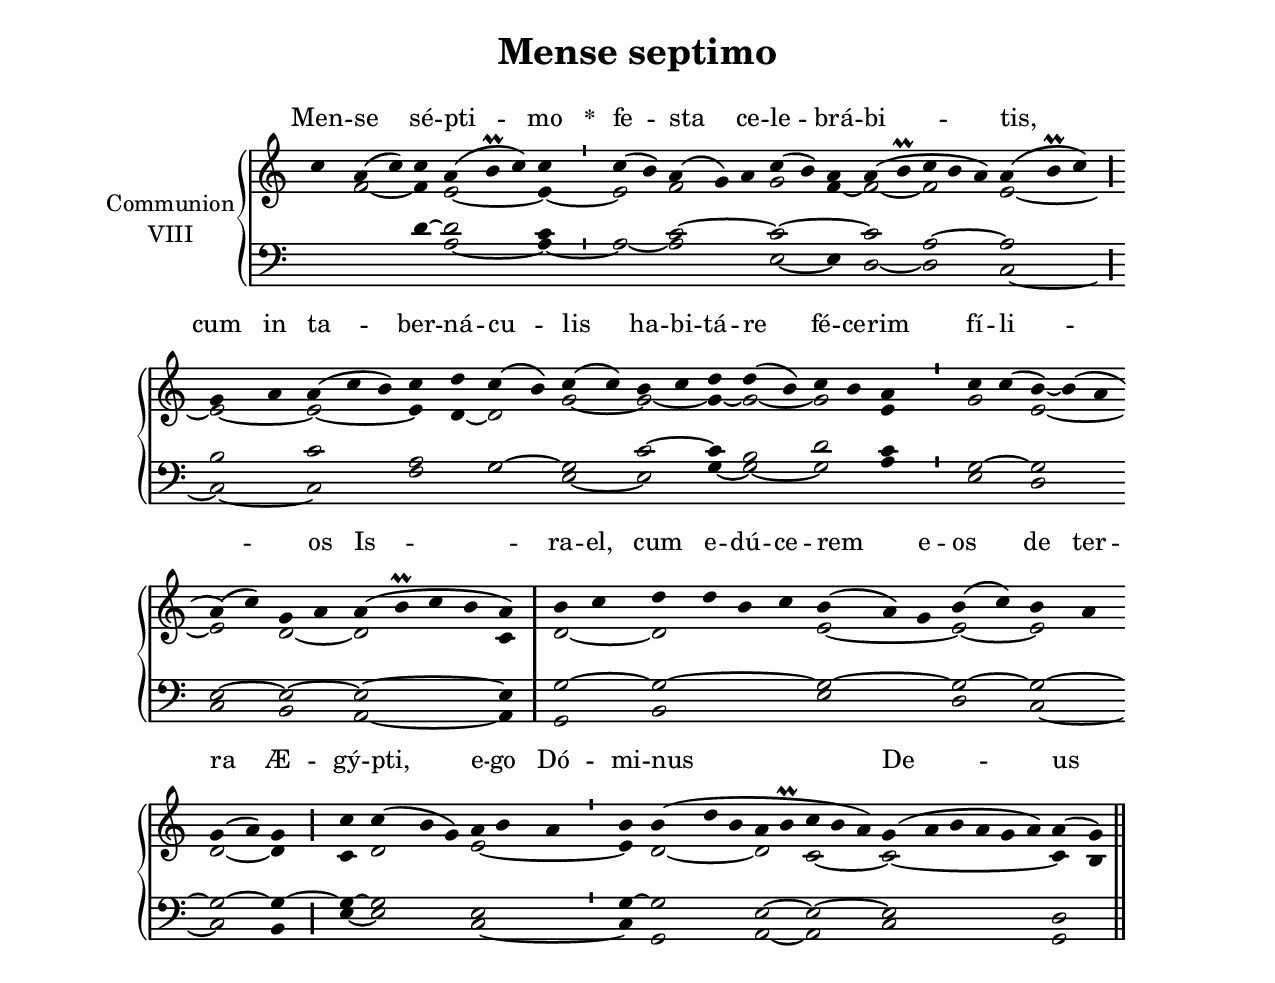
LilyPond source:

\version "2.18"
\include "gregorian.ly"
\include "noh2.ily"


%Page reference: page ii.228
%(volume.page)

global = {
 \key g \mixolydian
 \cadenzaOn 
}

\header {
  title = \markup \center-column {"Mense septimo" \vspace #1 }
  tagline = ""
  composer = ""
}

\paper {
 #(include-special-characters)
  oddHeaderMarkup = \markup \fill-line {
    \line {}
    \center-column {
      \on-the-fly #first-page     " "
      \on-the-fly #not-first-page "Mense septimo"
    }
    \line { \on-the-fly #print-page-number-check-first \fromproperty #'page:page-number-string }
  }
  evenHeaderMarkup = \markup \fill-line {
    \line { \on-the-fly #print-page-number-check-first \fromproperty #'page:page-number-string }
    \center-column { "Mense septimo" }
    \line {}
  }
}

chantText = \lyricmode {
Men -- se sé -- pti -- mo 
\set stanza = " * " fe -- sta ce -- le -- brá -- bi -- tis, 
cum in ta -- ber -- ná -- cu -- lis ha -- bi -- tá -- re fé -- ce -- rim fí -- li -- _ os Is -- ra -- el, 
cum e -- dú -- ce -- rem e -- os de ter -- ra Æ -- gý -- pti, 
e -- go Dó -- mi -- nus De -- us ve -- ster. }

chantMusic = {
\tieDown   c''4 a'4 ( c''4) c''4 a'4 ( b'\prall c''4) c''4 \divisioMinima
 c''4 ( b'4) a'4 ( g'4) a'4 c''4 ( b'4) a'4 a'4 ( b'\prall c''4 b'4 a'4) a'4 ( b'\prall c''4) \divisioMaior \forceBreak

 g'4 a'4 a'4 ( c''4 b'4) c''4 d''4 c''4 ( b'4) c''4 ( c''4) b'4 c''4 d''4 d''4 ( b'4) c''4 b'4 a'4 \divisioMinima
 c''4 c''4 ( b'4) ~ b'4 ( a'4 \forceBreak
) a'4 ( c''4) g'4 a'4 a'4 ( b'\prall c''4 b'4 a'4) \divisioMaxima
 b'4 c''4 d''4 d''4 b'4 c''4 b'4 ( a'4) g'4 b'4 ( c''4) b'4 a'4 \forceBreak
 g'4 ( a'4) g'4 \divisioMaior
 c''4 c''4 ( b'4 g'4) a'4 b'4 a'4 \divisioMinima
 b'4 b'4 ( d''4 b'4 a'4 b'\prall c''4 b'4 a'4) g'4 ( a'4 b'4 a'4 g'4 a'4) a'4 ( g'4) \finalis

}

altoMusic = {
r4 f'2 ~ f'4 e'2*3/2 ~ e'4 ~ \divisioMinima
e'2 f'2*3/2 g'2 f'4 ~ f'2 ~ f'2*3/2 e'2*3/2 ~ \divisioMaior
e'2 ~ e'2*3/2 ~ e'4 d'4 ~ d'2 g'2 ~ g'2 ~ g'4 ~ g'2 ~ g'2 e'4 \divisioMinima
g'2 e'2*3/2 ~ e'2 d'2 ~ d'2*4/2 c'4 \divisioMaxima
d'2 ~ d'2*4/2 e'2*3/2 ~ e'2 ~ e'2 d'2 ~ d'4 \divisioMaior
c'4 d'2*3/2 e'2*3/2 ~ \divisioMinima
e'4 d'2*3/2 ~ d'2 c'2*3/2 ~ c'2*6/2 ~ c'4 b4 \finalis
}

tenorMusic = {
r2*3/2 d'4 ~ d'2*3/2 c'4 \divisioMinima
r2 c'2*3/2 ~ c'2*3/2 ~ c'2 a2*3/2 ~ a2*3/2 \divisioMaior
b2 c'2*3/2 a2 g2 ~ g2 c'2 ~ c'4 b2 d'2 c'4 \divisioMinima
g2 ~ g2*3/2 e2 ~ e2 ~ e2*4/2 ~ e4 \divisioMaxima
g2 ~ g2*4/2 ~ g2*3/2 ~ g2 ~ g2 ~ g2 ~ g4 ~ \divisioMaior
g4 ~ g2*3/2 e2*3/2 \divisioMinima
g4 ~ g2*3/2 e2 ~ e2*3/2 ~ e2*6/2 d2 \finalis
}

bassMusic = {
r2*4/2 a2*3/2 ~ a4 ~ \divisioMinima
a2 ~ a2*3/2 e2 ~ e4 d2 ~ d2*3/2 c2*3/2 ~ \divisioMaior
c2 ~ c2*3/2 f2 g2 e2 ~ e2 g4 ~ g2 ~ g2 a4 \divisioMinima
e2 d2*3/2 c2 b,2 a,2*4/2 ~ a,4 \divisioMaxima
g,2 b,2*4/2 e2*3/2 d2 c2 ~ c2 b,4 \divisioMaior
e4 ~ e2*3/2 c2*3/2 ~ \divisioMinima
c4 g,2*3/2 a,2 ~ a,2*3/2 c2*6/2 g,2 \finalis
}

voiceLines = {
\voiceLineStyle


}

\score{
  <<
    \new GrandStaff <<
      \set GrandStaff.autoBeaming = ##f
      \set GrandStaff.instrumentName = \markup \center-column {
        "Communion"
        "VIII"
      }
      \new Staff = up <<
        \new Voice = "chant" {
          \voiceOne \global \chantMusic
        }
        \new Voice {
          \voiceTwo \global \altoMusic
        }
      >>

      \new Staff = down <<
        \clef bass
        \new Voice {
          \voiceOne \global \tenorMusic
        }
        \new Voice {
          \voiceTwo \global \bassMusic
        }
	\new Voice {
        \voiceThree \global \voiceLines
        }
      >>
    >>
    \new Lyrics \lyricsto chant {
      \chantText
    }
  >>
  \layout{
  }
  \midi{
    \tempo 4 = 125
  }
}
